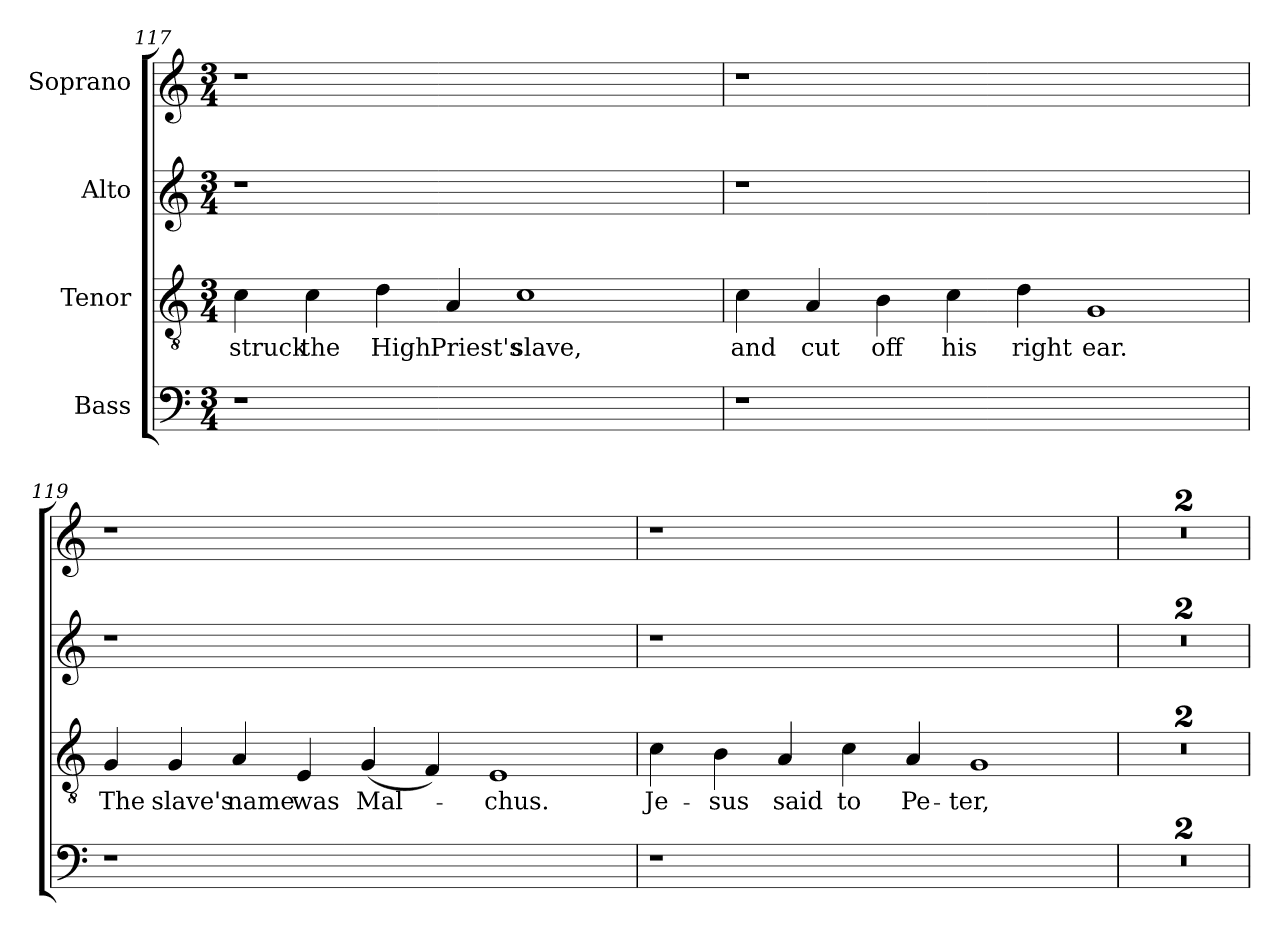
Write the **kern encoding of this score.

**kern	**kern	**text	**kern	**kern
*part4	*part3	*part3	*part2	*part1
*staff4	*staff3	*staff3	*staff2	*staff1
*I"Bass	*I"Tenor	*	*I"Alto	*I"Soprano
*clefF4	*clefGv2	*	*clefG2	*clefG2
*	*ITrd7c12	*	*	*
*k[]	*k[]	*	*k[]	*k[]
*C:	*C:	*	*C:	*C:
*M3/4	*M3/4	*	*M3/4	*M3/4
=117	=117	=117	=117	=117
!LO:N:vis=1	!	!	!	!
!	!	!LO:LY:b:color=#000000	!LO:N:vis=1	!LO:N:vis=1
2.r	4Ci\	struck	2.r	2.r
!	!	!LO:LY:b:color=#000000	!	!
.	4Ci\	the	.	.
!	!	!LO:LY:b:color=#000000	!	!
.	4Di\	High	.	.
!	!	!LO:LY:b:color=#000000	!	!
1ryy	4AAi/	Priest's	1ryy	1ryy
!	!	!LO:LY:b:color=#000000	!	!
.	1Ci	slave,	.	.
4ryy	.	.	4ryy	4ryy
=118	=118	=118	=118	=118
!LO:N:vis=1	!	!	!	!
!	!	!LO:LY:b:color=#000000	!LO:N:vis=1	!LO:N:vis=1
2.r	4Ci\	and	2.r	2.r
!	!	!LO:LY:b:color=#000000	!	!
.	4AAi/	cut	.	.
!	!	!LO:LY:b:color=#000000	!	!
.	4BBi\	off	.	.
!	!	!LO:LY:b:color=#000000	!	!
1.ryy	4Ci\	his	1.ryy	1.ryy
!	!	!LO:LY:b:color=#000000	!	!
.	4Di\	right	.	.
!	!	!LO:LY:b:color=#000000	!	!
.	1GGi	ear.	.	.
!!LO:LB:g=z
=119	=119	=119	=119	=119
!LO:N:vis=1	!	!	!	!
!	!	!LO:LY:b:color=#000000	!LO:N:vis=1	!LO:N:vis=1
2.r	4GGi/	The	2.r	2.r
!	!	!LO:LY:b:color=#000000	!	!
.	4GGi/	slave's	.	.
!	!	!LO:LY:b:color=#000000	!	!
.	4AAi/	name	.	.
!	!	!LO:LY:b:color=#000000	!	!
1..ryy	4EEi/	was	1..ryy	1..ryy
!	!	!LO:LY:b:color=#000000	!	!
.	(4GGi/	Mal-	.	.
.	4FFi/)	.	.	.
!	!	!LO:LY:b:color=#000000	!	!
.	1EEi	-chus.	.	.
=120	=120	=120	=120	=120
!LO:N:vis=1	!	!	!	!
!	!	!LO:LY:b:color=#000000	!LO:N:vis=1	!LO:N:vis=1
2.r	4Ci\	Je-	2.r	2.r
!	!	!LO:LY:b:color=#000000	!	!
.	4BBi\	-sus	.	.
!	!	!LO:LY:b:color=#000000	!	!
.	4AAi/	said	.	.
!	!	!LO:LY:b:color=#000000	!	!
1.ryy	4Ci\	to	1.ryy	1.ryy
!	!	!LO:LY:b:color=#000000	!	!
.	4AAi/	Pe-	.	.
!	!	!LO:LY:b:color=#000000	!	!
.	1GGi	-ter,	.	.
=121	=121	=121	=121	=121
*	*stria0	*	*	*
!LO:N:vis=1	!LO:N:vis=1	!	!LO:N:vis=1	!LO:N:vis=1
2.r	2.r	.	2.r	2.r
=122	=122	=122	=122	=122
!LO:N:vis=1	!LO:N:vis=1	!	!LO:N:vis=1	!LO:N:vis=1
2.r	2.r	.	2.r	2.r
=	=	=	=	=
*-	*-	*-	*-	*-
